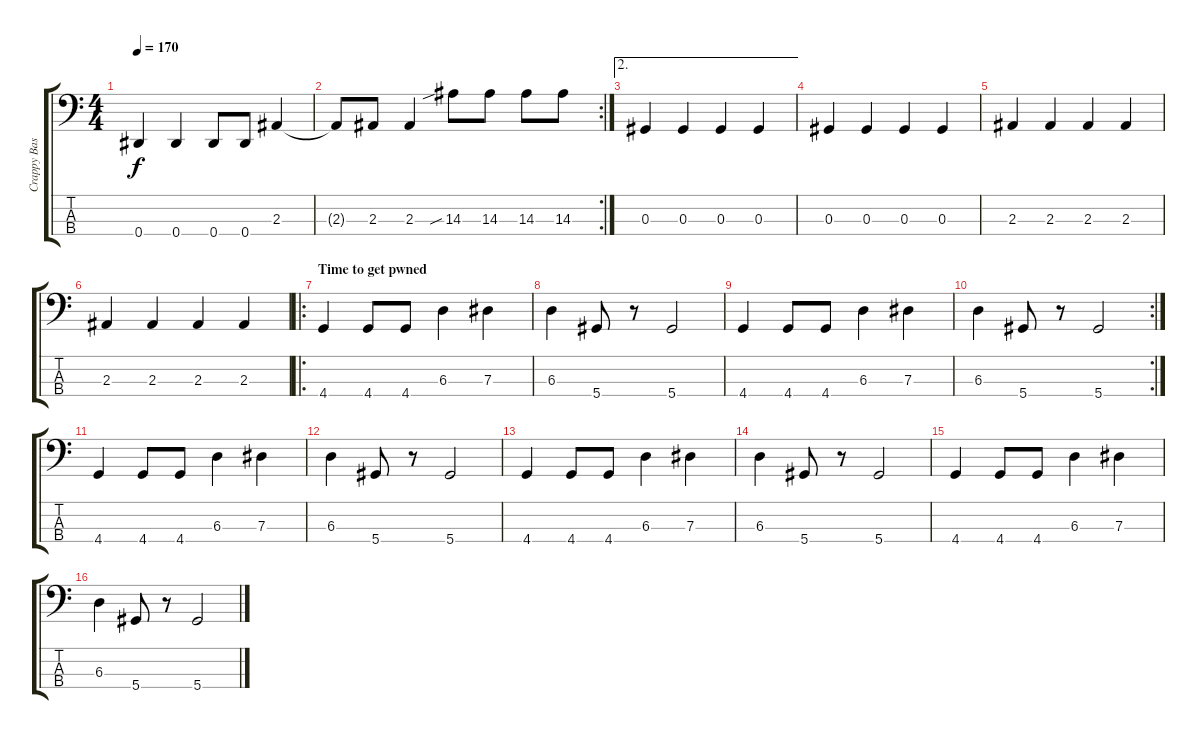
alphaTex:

\track ("Crappy Bass" "Crappy Bas") {instrument electricbasspick}
\staff {score tabs}
\tuning (Gb2 Db2 Ab1 Eb1) {hide}
\ts (4 4)
\tempo 170
\clef f4
\ks c
0.4.4{dy f} 0.4.4 0.4.8 0.4.8 2.3.4 |
\rc 2
2.3{t}.8 2.3.8 2.3.4 14.3{sib}.8 14.3.8 14.3.8 14.3.8 |
\ae 2
0.3.4 0.3.4 0.3.4 0.3.4 |
0.3.4 0.3.4 0.3.4 0.3.4 |
2.3.4 2.3.4 2.3.4 2.3.4 |
2.3.4 2.3.4 2.3.4 2.3.4 |
\ro
\section ("" "Time to get pwned")
4.4.4 4.4.8 4.4.8 6.3.4 7.3.4 |
6.3.4 5.4.8 r.8 5.4.2 |
4.4.4 4.4.8 4.4.8 6.3.4 7.3.4 |
\rc 2
6.3.4 5.4.8 r.8 5.4.2 |
4.4.4 4.4.8 4.4.8 6.3.4 7.3.4 |
6.3.4 5.4.8 r.8 5.4.2 |
4.4.4 4.4.8 4.4.8 6.3.4 7.3.4 |
6.3.4 5.4.8 r.8 5.4.2 |
4.4.4 4.4.8 4.4.8 6.3.4 7.3.4 |
6.3.4 5.4.8 r.8 5.4.2
